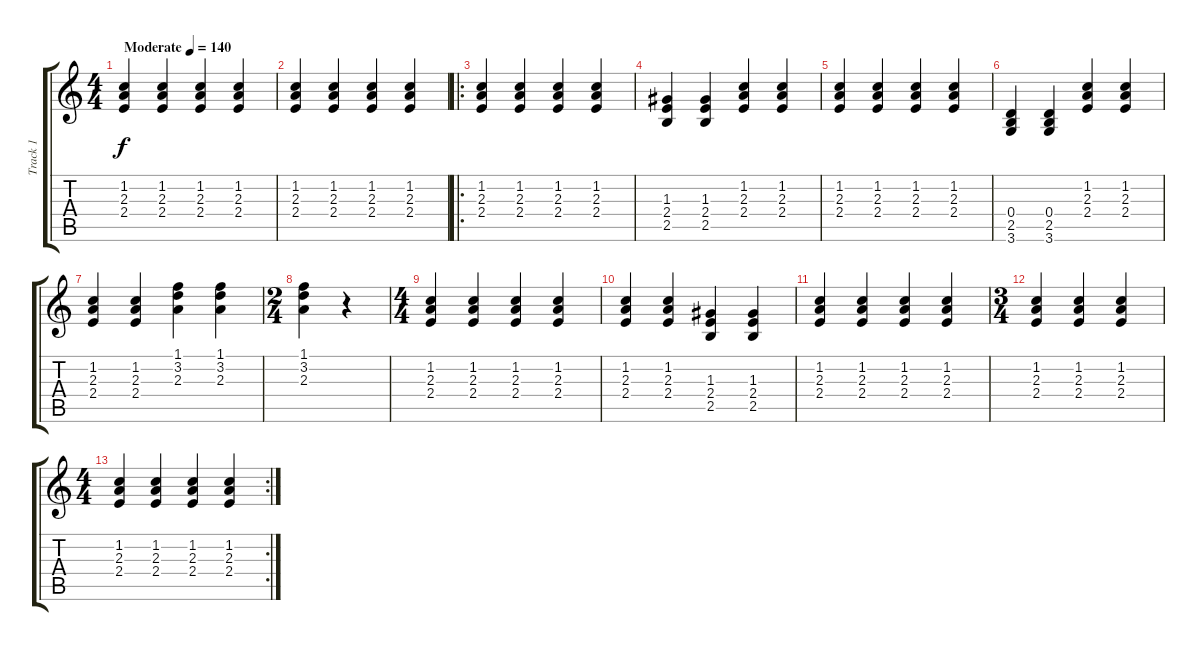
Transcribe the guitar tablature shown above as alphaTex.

\track ("Track 1" "Track 1") {instrument acousticguitarsteel}
\staff {score tabs}
\tuning (E4 B3 G3 D3 A2 E2) {hide}
\ts (4 4)
\tempo (140 "Moderate")
\clef g2
\ks c
(1.2 2.3 2.4).4{dy f instrument acousticguitarsteel} (1.2 2.3 2.4).4 (1.2 2.3 2.4).4 (1.2 2.3 2.4).4 |
(1.2 2.3 2.4).4 (1.2 2.3 2.4).4 (1.2 2.3 2.4).4 (1.2 2.3 2.4).4 |
\ro
(1.2 2.3 2.4).4 (1.2 2.3 2.4).4 (1.2 2.3 2.4).4 (1.2 2.3 2.4).4 |
(1.3 2.4 2.5).4 (1.3 2.4 2.5).4 (1.2 2.3 2.4).4 (1.2 2.3 2.4).4 |
(1.2 2.3 2.4).4 (1.2 2.3 2.4).4 (1.2 2.3 2.4).4 (1.2 2.3 2.4).4 |
(0.4 2.5 3.6).4 (0.4 2.5 3.6).4 (1.2 2.3 2.4).4 (1.2 2.3 2.4).4 |
(1.2 2.3 2.4).4 (1.2 2.3 2.4).4 (1.1 3.2 2.3).4 (1.1 3.2 2.3).4 |
\ts (2 4)
(1.1 3.2 2.3).4 r.4 |
\ts (4 4)
(1.2 2.3 2.4).4 (1.2 2.3 2.4).4 (1.2 2.3 2.4).4 (1.2 2.3 2.4).4 |
(1.2 2.3 2.4).4 (1.2 2.3 2.4).4 (1.3 2.4 2.5).4 (1.3 2.4 2.5).4 |
(1.2 2.3 2.4).4 (1.2 2.3 2.4).4 (1.2 2.3 2.4).4 (1.2 2.3 2.4).4 |
\ts (3 4)
(1.2 2.3 2.4).4 (1.2 2.3 2.4).4 (1.2 2.3 2.4).4 |
\rc 2
\ts (4 4)
(1.2 2.3 2.4).4 (1.2 2.3 2.4).4 (1.2 2.3 2.4).4 (1.2 2.3 2.4).4
